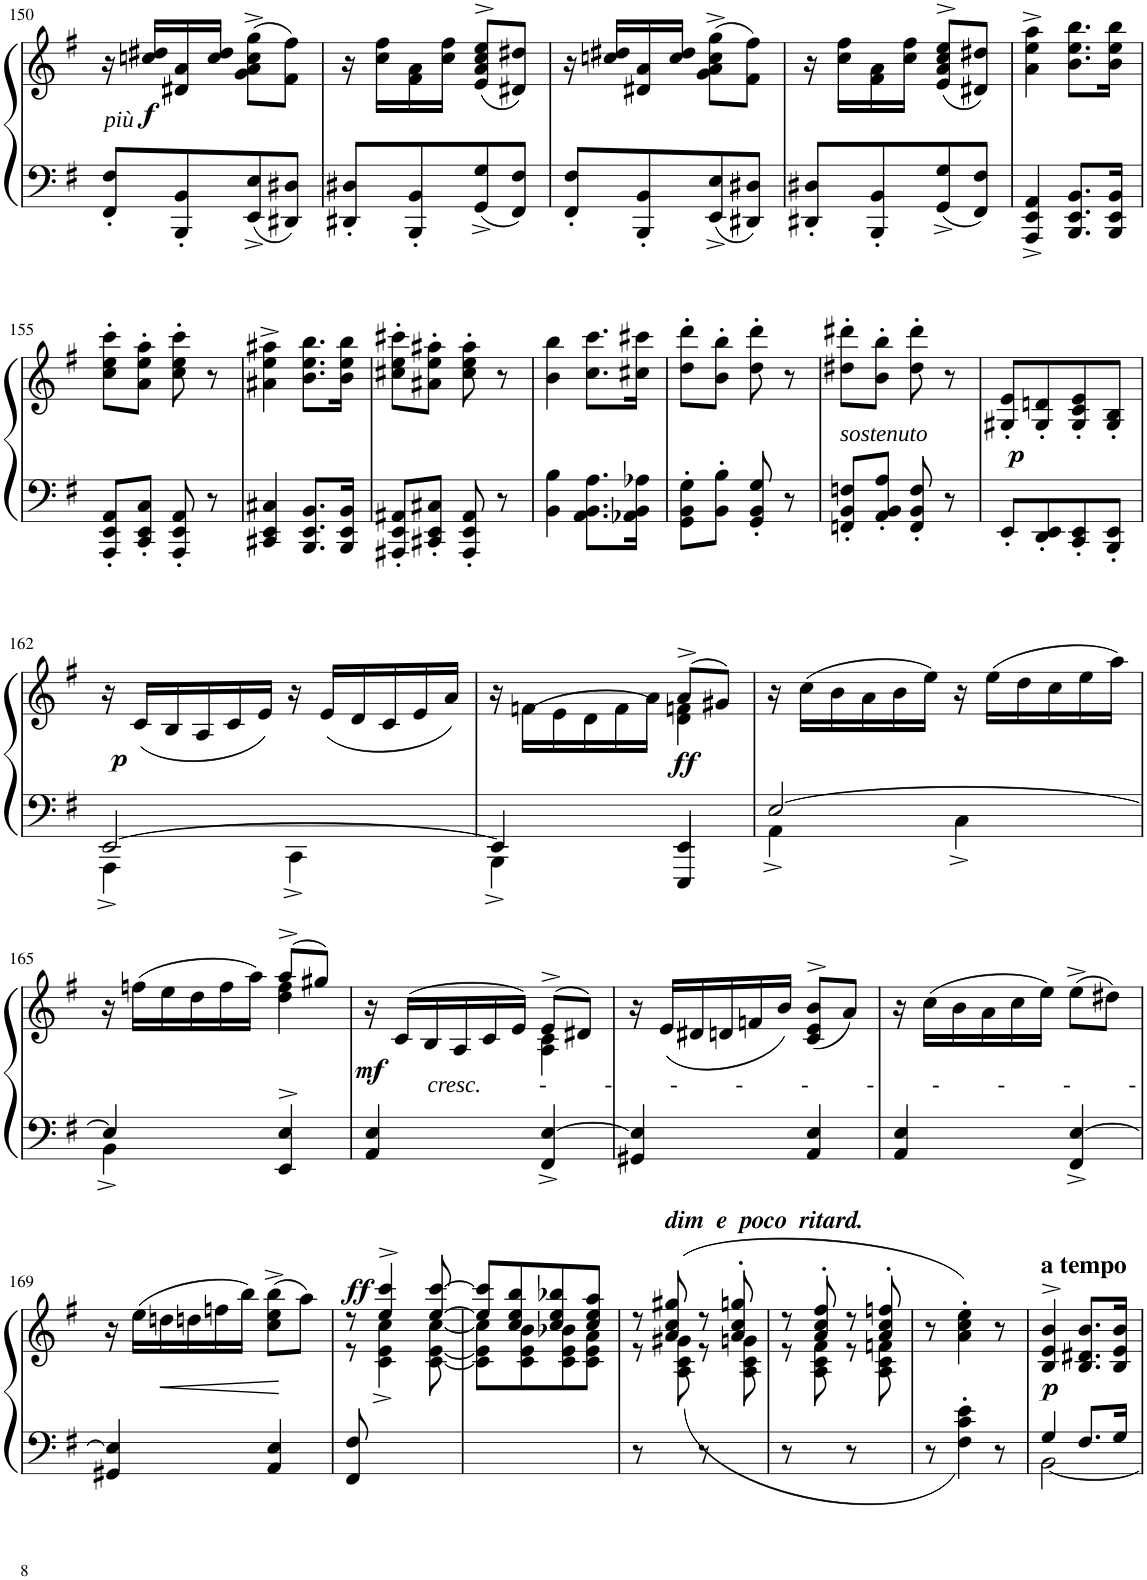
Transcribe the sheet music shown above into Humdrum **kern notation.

**kern	**kern	**dynam
*part1	*part1	*part1
*staff2	*staff1	*staff1/2
*I"Piano	*	*
*I'Pno	*	*
!!LO:PB:g=z
*clefF4	*clefG2	*
*k[f#]	*k[f#]	*
*M2/4	*M2/4	*
=150	=150	=150
!	!LO:TX:b:i:t=più	!
8FF#/' 8F#/'L	16r	.
!	!	!LO:DY:b
.	16ccn/ 16dd#X/LL	f
8BBB/' 8BB/'	16d#X/ 16a/	.
.	16cc/ 16dd#/JJ	.
8EE/^ 8E/^	(8g\^ 8a\^ 8cc\^ 8gg\^L	.
8DD#X/ 8D#X/J	8f#\ 8ff#\J)	.
=151	=151	=151
8DD#X/' 8D#X/'L	16r	.
.	16cc\ 16ff#\LL	.
8BBB/' 8BB/'	16f#\ 16a\	.
.	16cc\ 16ff#\JJ	.
8GG/^ 8G/^	(8e/^> 8a/^> 8cc/^> 8ee/^>L	.
8FF#/ 8F#/J	8d#X/ 8dd#X/J)	.
=152	=152	=152
8FF#/' 8F#/'L	16r	.
.	16ccn/ 16dd#X/LL	.
8BBB/' 8BB/'	16d#X/ 16a/	.
.	16cc/ 16dd#/JJ	.
8EE/^ 8E/^	(8g\^ 8a\^ 8cc\^ 8gg\^L	.
8DD#X/ 8D#X/J	8f#\ 8ff#\J)	.
=153	=153	=153
8DD#X/' 8D#X/'L	16r	.
.	16cc\ 16ff#\LL	.
8BBB/' 8BB/'	16f#\ 16a\	.
.	16cc\ 16ff#\JJ	.
8GG/^ 8G/^	(8e/^> 8a/^> 8cc/^> 8ee/^>L	.
8FF#/ 8F#/J	8d#X/ 8dd#X/J)	.
=154	=154	=154
4AAA/^ 4EE/^ 4AA/^	4a\^ 4ee\^ 4aa\^	.
8.BBB/ 8.EE/ 8.BB/L	8.b\ 8.ee\ 8.bb\L	.
16BBB/ 16EE/ 16BB/Jk	16b\ 16ee\ 16bb\Jk	.
!!LO:LB:g=z
=155	=155	=155
8AAA/' 8EE/' 8AA/'L	8cc\' 8ee\' 8ccc\'L	.
8CC/' 8EE/' 8C/'J	8a\' 8ee\' 8aa\'J	.
8AAA/' 8EE/' 8AA/'	8cc\' 8ee\' 8ccc\'	.
8r	8r	.
=156	=156	=156
4CC#X/ 4EE/ 4C#X/	4a#X\^ 4ee\^ 4aa#X\^	.
8.BBB/ 8.EE/ 8.BB/L	8.b\ 8.ee\ 8.bb\L	.
16BBB/ 16EE/ 16BB/Jk	16b\ 16ee\ 16bb\Jk	.
=157	=157	=157
8AAA#X/' 8EE/' 8AA#X/'L	8cc#X\' 8ee\' 8ccc#X\'L	.
8CC#X/' 8EE/' 8C#X/'J	8a#X\' 8ee\' 8aa#X\'J	.
8AAA#/' 8EE/' 8AA#/'	8cc#\' 8ee\' 8aa#\'	.
8r	8r	.
=158	=158	=158
4BB\ 4B\	4b\ 4bb\	.
8.AA\ 8.BB\ 8.A\L	8.cc\ 8.ccc\L	.
16AA-X\ 16BB\ 16A-X\Jk	16cc#X\ 16ccc#X\Jk	.
=159	=159	=159
8GG\' 8BB\' 8G\'L	8dd\' 8ddd\'L	.
8BB\' 8B\'J	8b\' 8bb\'J	.
8GG/' 8BB/' 8G/'	8dd\' 8ddd\'	.
8r	8r	.
=160	=160	=160
!LO:TX:a:i:t=sostenuto	!	!
8FFn/' 8BB/' 8Fn/'L	8dd#X\' 8ddd#X\'L	.
8AA/' 8BB/' 8A/'J	8b\' 8bb\'J	.
8FF/' 8BB/' 8F/'	8dd#\' 8ddd#\'	.
8r	8r	.
=161	=161	=161
!	!	!LO:DY:b
8EE'/L	8G#X/' 8e/'L	p
8DD/' 8EE/'	8G#/' 8dn/'	.
8CC/' 8EE/'	8G#/' 8c/' 8e/'	.
8BBB/' 8EE/'J	8G#/' 8B/'J	.
!!LO:LB:g=z
=162	=162	=162
*^	*	*
!	!	!	!LO:DY:b
[2EE/	4AAA^\	24r	p
.	.	(24c/LL	.
.	.	24B/	.
.	.	24A/	.
.	.	24c/	.
.	.	24e/JJ)	.
.	4CC^\	24r	.
.	.	(24e/LL	.
.	.	24d/	.
.	.	24c/	.
.	.	24e/	.
.	.	24a/JJ)	.
=163	=163	=163	=163
*	*	*^	*
4EE/]	4BBB^\	24r	4ryy	.
.	.	(24fn\LL	.	.
.	.	24e\	.	.
.	.	24d\	.	.
.	.	24f\	.	.
.	.	24a\JJ)	.	.
!	!	!	!	!LO:DY:b
4EE/	4EEE/	(8a^/L	4d\ 4fn\	ff
.	.	8g#X/J)	.	.
*	*	*v	*v	*
=164	=164	=164	=164
[2E/	4AA^\	24r	.
.	.	(24cc\LL	.
.	.	24b\	.
.	.	24a\	.
.	.	24b\	.
.	.	24ee\JJ)	.
.	4C^\	24r	.
.	.	(24ee\LL	.
.	.	24dd\	.
.	.	24cc\	.
.	.	24ee\	.
.	.	24aa\JJ)	.
!!LO:LB:g=z
=165	=165	=165	=165
*	*	*^	*
4E/]	4BB^\	24r	4ryy	.
.	.	(24ffn\LL	.	.
.	.	24ee\	.	.
.	.	24dd\	.	.
.	.	24ff\	.	.
.	.	24aa\JJ)	.	.
4E^/	4EE/	(8aa^/L	4dd\ 4ff\	.
.	.	8gg#X/J)	.	.
*v	*v	*	*	*
=166	=166	=166	=166
!LO:TX:a:i:t=cresc.          -          -          -          -          -          -          -          -          -          -	!	!	!
!	!	!	!LO:DY:b
4AA/ 4E/	24r	4ryy	mf
.	(24c/LL	.	.
.	24B/	.	.
.	24A/	.	.
.	24c/	.	.
.	24e/JJ)	.	.
4FF#/^ [4E/^	(8e^/L	4A\ 4c\	.
.	8d#X/J)	.	.
*	*v	*v	*
=167	=167	=167
4GG#X/ 4E/]	24r	.
.	(24e/LL	.
.	24d#X/	.
.	24dn/	.
.	24fn/	.
.	24b/JJ)	.
4AA/ 4E/	(8c/^> 8e/^> 8b/^>L	.
.	8a/J)	.
=168	=168	=168
4AA/ 4E/	24r	.
.	(24cc\LL	.
.	24b\	.
.	24a\	.
.	24cc\	.
.	24ee\JJ)	.
4FF#/^ [4E/^	(8ee^\L	.
.	8dd#X\J)	.
!!LO:LB:g=z
=169	=169	=169
4GG#X/ 4E/]	24r	.
.	(24ee\LL	.
!	!	!LO:HP:b
.	24ddn\	<
.	24ddn\	.
.	24ffn\	.
.	24bb\JJ)	.
4AA/ 4E/	(8cc\^> 8ee\^> 8bb\^>L	.
.	8aa\J)	[
=170	=170	=170
*	*^	*
!	!	!	!LO:DY:a
8FF#/ 8F#/	8r	8r	ff
8ryy	4ee/^ 4ccc/^	4c\^ 4e\^ 4cc\^	.
4ryy	.	.	.
.	[8ee/ [8ccc/	[8c\ [8e\ [8cc\	.
=171	=171	=171	=171
2ryy	8ee/] 8ccc/]L	8c\] 8e\] 8cc\]L	.
.	8cc/ 8ee/ 8bb/	8c\ 8e\ 8b\	.
.	8cc/ 8ee/ 8bb-X/	8c\ 8e\ 8b-X\	.
.	8cc/ 8ee/ 8aa/J	8c\ 8e\ 8a\J	.
=172	=172	=172	=172
8r	8r	8r	.
!	!LO:TX:a:Bi:t=dim  e  poco  ritard.	!	!
8ryy	(8a/ 8cc/ 8gg#X/	(8A\ 8c\ 8g#X\	.
8r	8r	8r	.
8ryy	8a/' 8cc/' 8ggn/'	8A\ 8c\ 8gn\	.
=173	=173	=173	=173
8r	8r	8r	.
8ryy	8a/' 8cc/' 8ff#/'	8A\ 8c\ 8f#\	.
8r	8r	8r	.
8ryy	8a/' 8cc/' 8ffn/'	8A\ 8c\ 8fn\	.
*	*v	*v	*
=174	=174	=174
8r	8r	.
4F#\' 4c\' 4e\')	4a\' 4cc\' 4ee\')	.
8r	8r	.
=175	=175	=175
*^	*	*
!	!	!LO:TX:a:B:t=a tempo	!
!	!	!	!LO:DY:b
4G/	[2BB\	4B/^> 4e/^> 4b/^>	p
8.F#/L	.	8.B/ 8.d#X/ 8.b/L	.
16G/Jk	.	16B/ 16e/ 16b/Jk	.
*v	*v	*	*
=	=	=
*-	*-	*-
